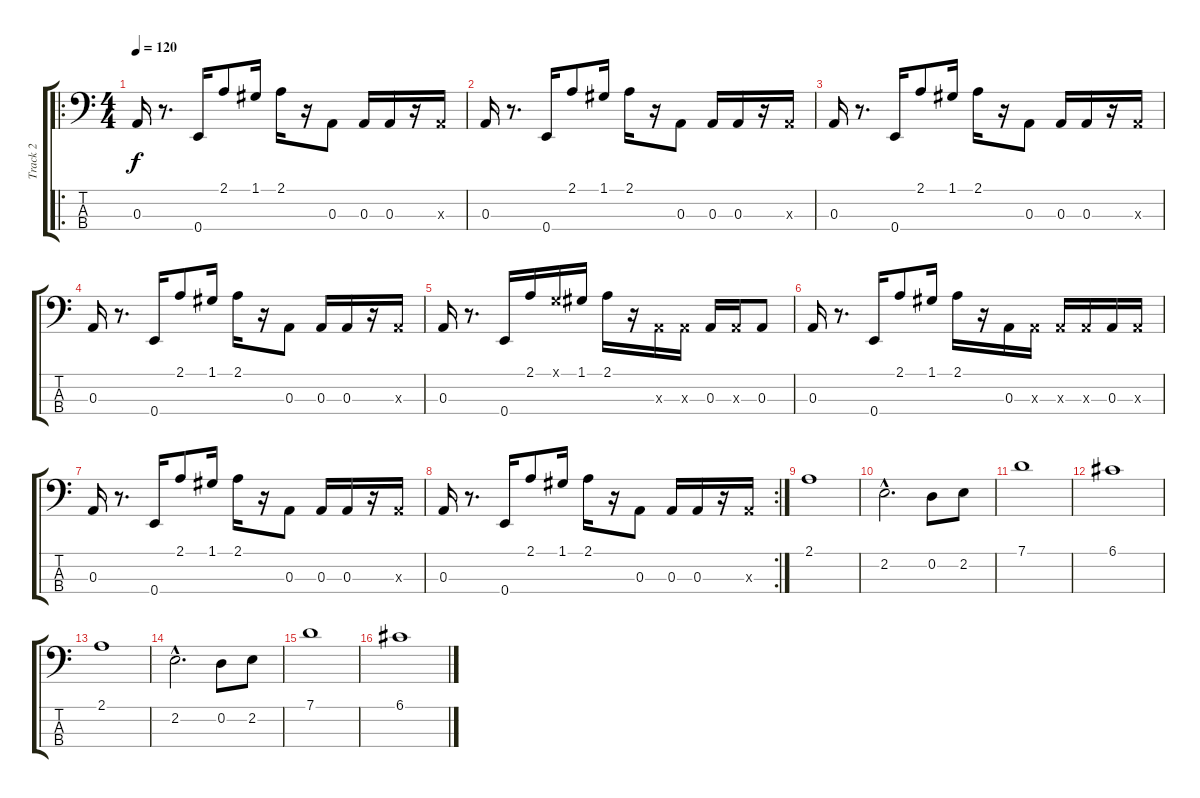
\track ("Track 2" "Track 2") {instrument electricbassfinger}
\staff {score tabs}
\tuning (G2 D2 A1 E1) {hide}
\ro
\ts (4 4)
\tempo 120
\clef f4
\ks c
0.3.16{dy f volume 15 instrument slapbass1} r.8{d} 0.4.16 2.1.8 1.1.16 2.1.16 r.16 0.3.8 0.3.16 0.3.16 r.16 0.3{x}.16 |
0.3.16 r.8{d} 0.4.16 2.1.8 1.1.16 2.1.16 r.16 0.3.8 0.3.16 0.3.16 r.16 0.3{x}.16 |
0.3.16 r.8{d} 0.4.16 2.1.8 1.1.16 2.1.16 r.16 0.3.8 0.3.16 0.3.16 r.16 0.3{x}.16 |
0.3.16 r.8{d} 0.4.16 2.1.8 1.1.16 2.1.16 r.16 0.3.8 0.3.16 0.3.16 r.16 0.3{x}.16 |
0.3.16 r.8{d} 0.4.16 2.1.16 0.1{x}.16 1.1.16 2.1.16 r.16 0.3{x}.16 0.3{x}.16 0.3.16 0.3{x}.16 0.3.8 |
0.3.16 r.8{d} 0.4.16 2.1.8 1.1.16 2.1.16 r.16 0.3.16 0.3{x}.16 0.3{x}.16 0.3{x}.16 0.3.16 0.3{x}.16 |
0.3.16 r.8{d} 0.4.16 2.1.8 1.1.16 2.1.16 r.16 0.3.8 0.3.16 0.3.16 r.16 0.3{x}.16 |
\rc 2
0.3.16 r.8{d} 0.4.16 2.1.8 1.1.16 2.1.16 r.16 0.3.8 0.3.16 0.3.16 r.16 0.3{x}.16 |
2.1.1{volume 14 instrument electricbassfinger} |
2.2{hac}.2{d} 0.2.8 2.2.8 |
7.1.1 |
6.1.1 |
2.1.1{instrument electricbassfinger} |
2.2{hac}.2{d} 0.2.8 2.2.8 |
7.1.1 |
6.1.1
